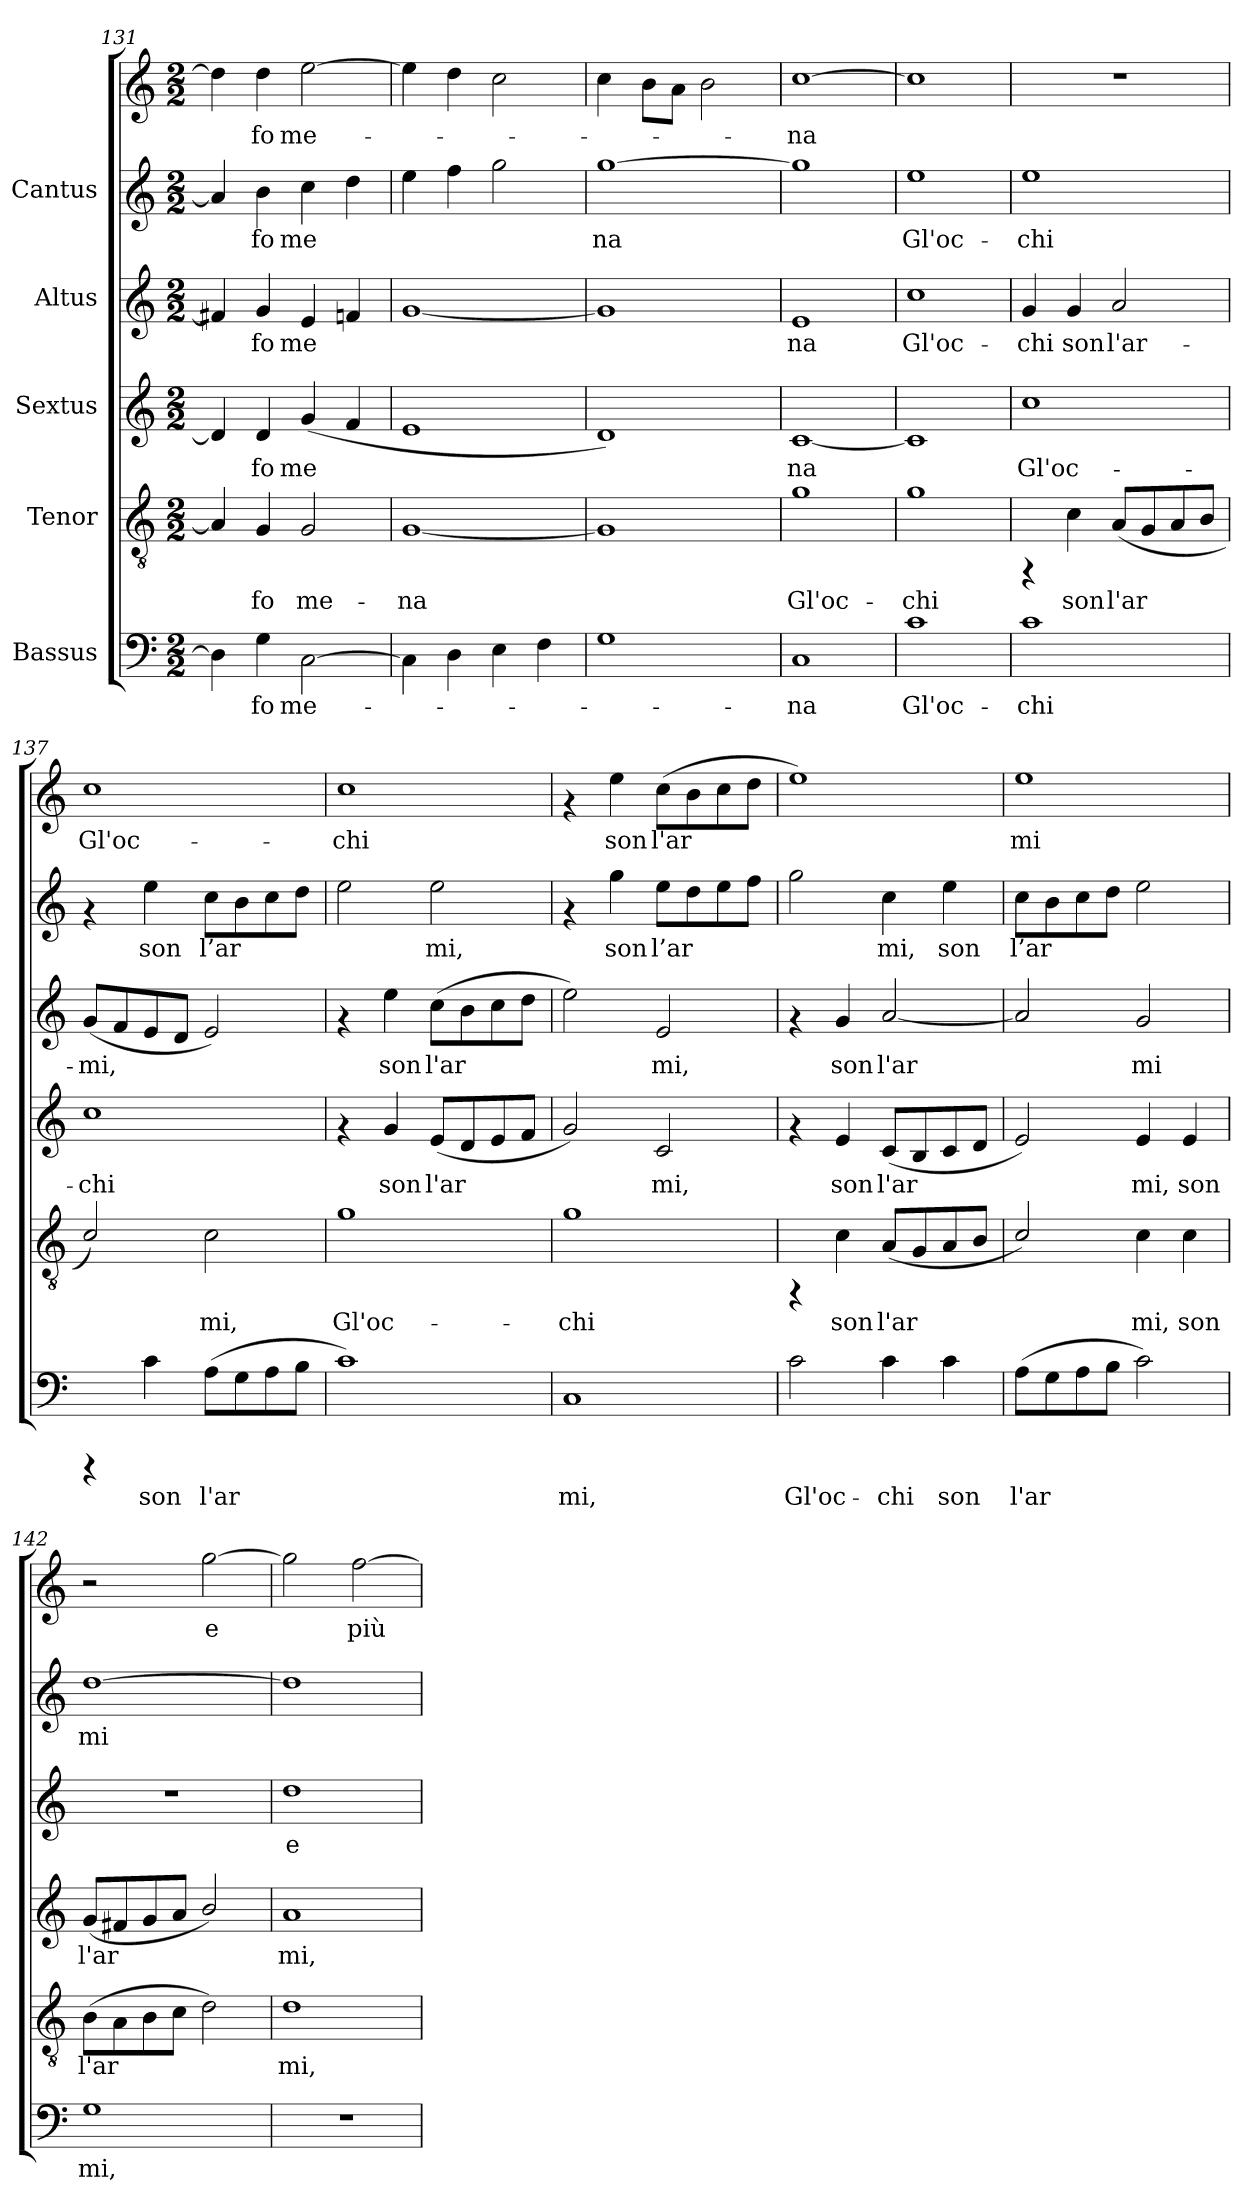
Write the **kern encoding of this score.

**kern	**text	**kern	**text	**kern	**text	**kern	**text	**kern	**text	**kern	**text
*part5	*part5	*part4	*part4	*part3	*part3	*part2	*part2	*part1	*part1	*part1	*part1
*staff6	*staff6	*staff5	*staff5	*staff4	*staff4	*staff3	*staff3	*staff2	*staff2	*staff1	*staff1
*I"Bassus	*	*I"Tenor	*	*I"Sextus	*	*I"Altus	*	*I"Cantus	*	*	*
*clefF4	*	*clefGv2	*	*clefG2	*	*clefG2	*	*clefG2	*	*clefG2	*
*M2/2	*	*M2/2	*	*M2/2	*	*M2/2	*	*M2/2	*	*M2/2	*
=131	=131	=131	=131	=131	=131	=131	=131	=131	=131	=131	=131
!	!LO:LY:b:cj	!	!LO:LY:b:cj	!	!LO:LY:b:cj	!	!LO:LY:b:cj	!	!LO:LY:b:cj	!	!LO:LY:b:cj
4D\]	-	4A/]	-	4d/]	-	4f#X/]	-	4a/]	-	4dd\]	-
!	!LO:LY:b:cj	!	!LO:LY:b:cj	!	!LO:LY:b:cj	!	!LO:LY:b:cj	!	!LO:LY:b:cj	!	!LO:LY:b:cj
4G\	fo	4G/	fo	4d/	fo	4g/	fo	4b\	fo	4dd\	fo
!	!LO:LY:b:cj	!	!LO:LY:b:cj	!	!LO:LY:b:cj	!	!LO:LY:b:cj	!	!LO:LY:b:cj	!	!LO:LY:b:cj
[>2C\	me-	2G/	me-	(<4g/	me-	4e/	me-	4cc\	me-	[>2ee\	me-
!	!	!	!	!	!LO:LY:b:cj	!	!LO:LY:b:cj	!	!LO:LY:b:cj	!	!
.	.	.	.	4f/	--	4fn/	--	4dd\	--	.	.
=132	=132	=132	=132	=132	=132	=132	=132	=132	=132	=132	=132
!	!	!	!LO:LY:b:cj	!	!	!	!	!	!	!	!
4C\]	.	[<1G	-na	1e	.	[<1g	.	4ee\	.	4ee\]	.
4D\	.	.	.	.	.	.	.	4ff\	.	4dd\	.
4E\	.	.	.	.	.	.	.	2gg\	.	2cc\	.
4F\	.	.	.	.	.	.	.	.	.	.	.
=133	=133	=133	=133	=133	=133	=133	=133	=133	=133	=133	=133
!	!	!	!	!	!	!	!	!	!LO:LY:b:cj	!	!
1G	.	1G]	.	1d)	.	1g]	.	[>1gg	-na	4cc\	.
.	.	.	.	.	.	.	.	.	.	8b\L	.
.	.	.	.	.	.	.	.	.	.	8a\J	.
.	.	.	.	.	.	.	.	.	.	2b\	.
=134	=134	=134	=134	=134	=134	=134	=134	=134	=134	=134	=134
!	!LO:LY:b:cj	!	!LO:LY:b:cj	!	!LO:LY:b:cj	!	!LO:LY:b:cj	!	!	!	!LO:LY:b:cj
1C	-na	1g	Gl'oc-	[<1c	-na	1e	-na	1gg]	.	[>1cc	na
=135	=135	=135	=135	=135	=135	=135	=135	=135	=135	=135	=135
!	!LO:LY:b:cj	!	!LO:LY:b:cj	!	!	!	!LO:LY:b:cj	!	!LO:LY:b:cj	!	!
1c	Gl'oc-	1g	-chi	1c]	.	1cc	Gl'oc-	1ee	Gl'oc-	1cc]	.
!!LO:PB:g=z
=136	=136	=136	=136	=136	=136	=136	=136	=136	=136	=136	=136
!	!LO:LY:b:cj	!	!	!	!LO:LY:b:cj	!	!LO:LY:b:cj	!	!LO:LY:b:cj	!	!
1c	-chi	4rFF	.	1cc	Gl'oc-	4g/	-chi	1ee	-chi	1r	.
!	!	!	!LO:LY:b:cj	!	!	!	!LO:LY:b:cj	!	!	!	!
.	.	4c\	son	.	.	4g/	son	.	.	.	.
!	!	!	!LO:LY:b:cj	!	!	!	!LO:LY:b:cj	!	!	!	!
.	.	(<8A/L	l'ar-	.	.	2a/	l'ar-	.	.	.	.
!	!	!	!LO:LY:b:cj	!	!	!	!	!	!	!	!
.	.	8G/	--	.	.	.	.	.	.	.	.
!	!	!	!LO:LY:b:cj	!	!	!	!	!	!	!	!
.	.	8A/	--	.	.	.	.	.	.	.	.
!	!	!	!LO:LY:b:cj	!	!	!	!	!	!	!	!
.	.	8B/J	--	.	.	.	.	.	.	.	.
=137	=137	=137	=137	=137	=137	=137	=137	=137	=137	=137	=137
!	!	!	!LO:LY:b:cj	!	!LO:LY:b:cj	!	!LO:LY:b:cj	!	!	!	!LO:LY:b:cj
4rCCC	.	2c/)	-	1cc	-chi	(<8g/L	-mi,	4rf	.	1cc	Gl'oc-
!	!	!	!	!	!	!	!LO:LY:b:cj	!	!	!	!
.	.	.	.	.	.	8f/	.	.	.	.	.
!	!LO:LY:b:cj	!	!	!	!	!	!LO:LY:b:cj	!	!LO:LY:b:cj	!	!
4c\	son	.	.	.	.	8e/	.	4ee\	-son	.	.
!	!	!	!	!	!	!	!LO:LY:b:cj	!	!	!	!
.	.	.	.	.	.	8d/J	.	.	.	.	.
!	!LO:LY:b:cj	!	!LO:LY:b:cj	!	!	!	!LO:LY:b:cj	!	!LO:LY:b:cj	!	!
(>8A\L	l'ar-	2c\	mi,	.	.	2e/)	.	8cc\L	l’ar-	.	.
!	!LO:LY:b:cj	!	!	!	!	!	!	!	!LO:LY:b:cj	!	!
8G\	--	.	.	.	.	.	.	8b\	--	.	.
!	!LO:LY:b:cj	!	!	!	!	!	!	!	!LO:LY:b:cj	!	!
8A\	--	.	.	.	.	.	.	8cc\	--	.	.
!	!LO:LY:b:cj	!	!	!	!	!	!	!	!LO:LY:b:cj	!	!
8B\J	--	.	.	.	.	.	.	8dd\J	--	.	.
=138	=138	=138	=138	=138	=138	=138	=138	=138	=138	=138	=138
!	!	!	!LO:LY:b:cj	!	!	!	!	!	!LO:LY:b:cj	!	!LO:LY:b:cj
1c)	.	1g	Gl'oc-	4rf	.	4rf	.	2ee\	.	1cc	-chi
!	!	!	!	!	!LO:LY:b:cj	!	!LO:LY:b:cj	!	!	!	!
.	.	.	.	4g/	son	4ee\	son	.	.	.	.
!	!	!	!	!	!LO:LY:b:cj	!	!LO:LY:b:cj	!	!LO:LY:b:cj	!	!
.	.	.	.	(<8e/L	l'ar-	(>8cc\L	l'ar-	2ee\	mi,	.	.
!	!	!	!	!	!LO:LY:b:cj	!	!LO:LY:b:cj	!	!	!	!
.	.	.	.	8d/	--	8b\	--	.	.	.	.
!	!	!	!	!	!LO:LY:b:cj	!	!LO:LY:b:cj	!	!	!	!
.	.	.	.	8e/	--	8cc\	--	.	.	.	.
!	!	!	!	!	!LO:LY:b:cj	!	!LO:LY:b:cj	!	!	!	!
.	.	.	.	8f/J	--	8dd\J	--	.	.	.	.
=139	=139	=139	=139	=139	=139	=139	=139	=139	=139	=139	=139
!	!LO:LY:b:cj	!	!LO:LY:b:cj	!	!LO:LY:b:cj	!	!LO:LY:b:cj	!	!	!	!
1C	-mi,	1g	-chi	2g/)	-	2ee\)	-	4rf	.	4rf	.
!	!	!	!	!	!	!	!	!	!LO:LY:b:cj	!	!LO:LY:b:cj
.	.	.	.	.	.	.	.	4gg\	-son	4ee\	son
!	!	!	!	!	!LO:LY:b:cj	!	!LO:LY:b:cj	!	!LO:LY:b:cj	!	!LO:LY:b:cj
.	.	.	.	2c/	mi,	2e/	mi,	8ee\L	l’ar-	(>8cc\L	l'ar-
!	!	!	!	!	!	!	!	!	!LO:LY:b:cj	!	!LO:LY:b:cj
.	.	.	.	.	.	.	.	8dd\	--	8b\	--
!	!	!	!	!	!	!	!	!	!LO:LY:b:cj	!	!LO:LY:b:cj
.	.	.	.	.	.	.	.	8ee\	--	8cc\	--
!	!	!	!	!	!	!	!	!	!LO:LY:b:cj	!	!LO:LY:b:cj
.	.	.	.	.	.	.	.	8ff\J	--	8dd\J	--
!!LO:LB:g=z
=140	=140	=140	=140	=140	=140	=140	=140	=140	=140	=140	=140
!	!LO:LY:b:cj	!	!	!	!	!	!	!	!LO:LY:b:cj	!	!
2c\	Gl'oc-	4rFF	.	4rf	.	4rf	.	2gg\	-	1ee)	.
!	!	!	!LO:LY:b:cj	!	!LO:LY:b:cj	!	!LO:LY:b:cj	!	!	!	!
.	.	4c\	son	4e/	son	4g/	son	.	.	.	.
!	!LO:LY:b:cj	!	!LO:LY:b:cj	!	!LO:LY:b:cj	!	!LO:LY:b:cj	!	!LO:LY:b:cj	!	!
4c\	-chi	(<8A/L	l'ar-	(<8c/L	l'ar-	[<2a/	l'ar-	4cc\	mi,	.	.
!	!	!	!LO:LY:b:cj	!	!LO:LY:b:cj	!	!	!	!	!	!
.	.	8G/	--	8B/	--	.	.	.	.	.	.
!	!LO:LY:b:cj	!	!LO:LY:b:cj	!	!LO:LY:b:cj	!	!	!	!LO:LY:b:cj	!	!
4c\	son	8A/	--	8c/	--	.	.	4ee\	son	.	.
!	!	!	!LO:LY:b:cj	!	!LO:LY:b:cj	!	!	!	!	!	!
.	.	8B/J	--	8d/J	--	.	.	.	.	.	.
=141	=141	=141	=141	=141	=141	=141	=141	=141	=141	=141	=141
!	!LO:LY:b:cj	!	!LO:LY:b:cj	!	!LO:LY:b:cj	!	!LO:LY:b:cj	!	!LO:LY:b:cj	!	!LO:LY:b:cj
(>8A\L	l'ar-	2c/)	-	2e/)	-	2a/]	-	8cc\L	l’ar-	1ee	mi
!	!LO:LY:b:cj	!	!	!	!	!	!	!	!LO:LY:b:cj	!	!
8G\	--	.	.	.	.	.	.	8b\	--	.	.
!	!LO:LY:b:cj	!	!	!	!	!	!	!	!LO:LY:b:cj	!	!
8A\	--	.	.	.	.	.	.	8cc\	--	.	.
!	!LO:LY:b:cj	!	!	!	!	!	!	!	!LO:LY:b:cj	!	!
8B\J	--	.	.	.	.	.	.	8dd\J	--	.	.
!	!LO:LY:b:cj	!	!LO:LY:b:cj	!	!LO:LY:b:cj	!	!LO:LY:b:cj	!	!LO:LY:b:cj	!	!
2c\)	--	4c\	mi,	4e/	mi,	2g/	mi	2ee\	--	.	.
!	!	!	!LO:LY:b:cj	!	!LO:LY:b:cj	!	!	!	!	!	!
.	.	4c\	son	4e/	son	.	.	.	.	.	.
=142	=142	=142	=142	=142	=142	=142	=142	=142	=142	=142	=142
!	!LO:LY:b:cj	!	!LO:LY:b:cj	!	!LO:LY:b:cj	!	!	!	!LO:LY:b:cj	!	!
1G	-mi,	(>8B\L	l'ar-	(<8g/L	l'ar-	1r	.	[>1dd	mi	2r	.
!	!	!	!LO:LY:b:cj	!	!LO:LY:b:cj	!	!	!	!	!	!
.	.	8A\	--	8f#X/	--	.	.	.	.	.	.
!	!	!	!LO:LY:b:cj	!	!LO:LY:b:cj	!	!	!	!	!	!
.	.	8B\	--	8g/	--	.	.	.	.	.	.
!	!	!	!LO:LY:b:cj	!	!LO:LY:b:cj	!	!	!	!	!	!
.	.	8c\J	--	8a/J	--	.	.	.	.	.	.
!	!	!	!LO:LY:b:cj	!	!LO:LY:b:cj	!	!	!	!	!	!LO:LY:b:cj
.	.	2d\)	--	2b/)	--	.	.	.	.	[>2gg\	-e
=143	=143	=143	=143	=143	=143	=143	=143	=143	=143	=143	=143
!	!	!	!LO:LY:b:cj	!	!LO:LY:b:cj	!	!LO:LY:b:cj	!	!	!	!LO:LY:b:cj
1r	.	1d	-mi,	1a	-mi,	1dd	e	1dd]	.	2gg\]	.
!	!	!	!	!	!	!	!	!	!	!	!LO:LY:b:cj
.	.	.	.	.	.	.	.	.	.	[>2ff\	più
=	=	=	=	=	=	=	=	=	=	=	=
*-	*-	*-	*-	*-	*-	*-	*-	*-	*-	*-	*-
